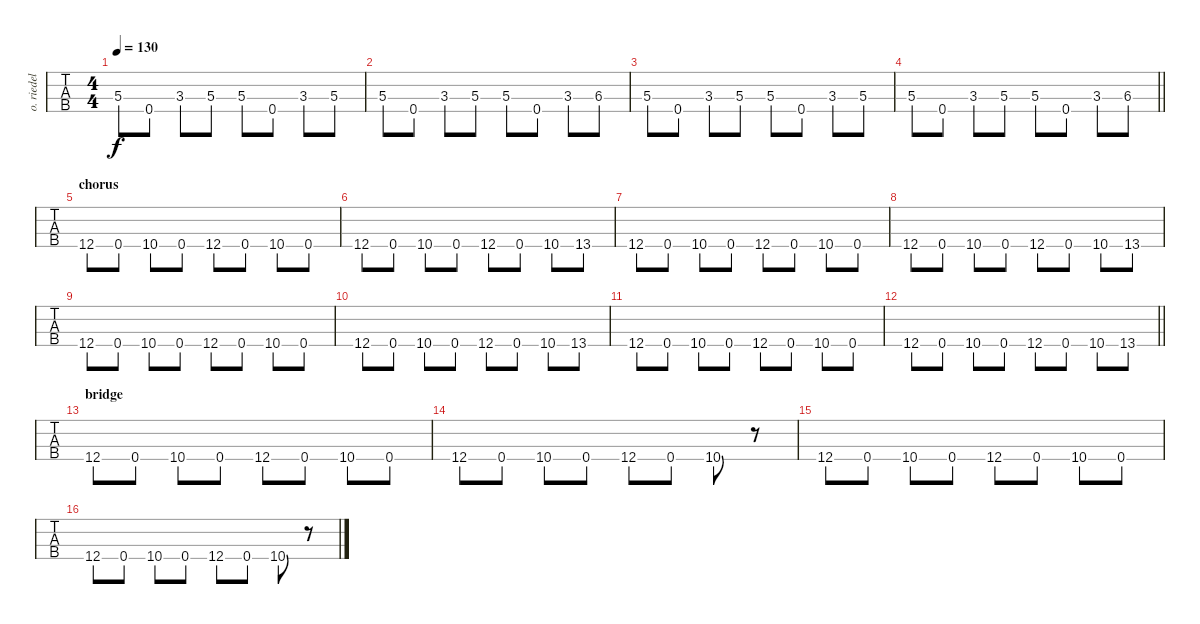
\track ("o. riedel - bass" "o. riedel ") {instrument electricbassfinger}
\staff {tabs}
\tuning (G2 D2 A1 D1) {hide}
\ts (4 4)
\tempo 130
\clef f4
\ks c
5.3.8{dy f} 0.4.8 3.3.8 5.3.8 5.3.8 0.4.8 3.3.8 5.3.8 |
5.3.8 0.4.8 3.3.8 5.3.8 5.3.8 0.4.8 3.3.8 6.3.8 |
5.3.8 0.4.8 3.3.8 5.3.8 5.3.8 0.4.8 3.3.8 5.3.8 |
\barLineRight lightlight
5.3.8 0.4.8 3.3.8 5.3.8 5.3.8 0.4.8 3.3.8 6.3.8 |
\section ("" "chorus")
12.4.8 0.4.8 10.4.8 0.4.8 12.4.8 0.4.8 10.4.8 0.4.8 |
12.4.8 0.4.8 10.4.8 0.4.8 12.4.8 0.4.8 10.4.8 13.4.8 |
12.4.8 0.4.8 10.4.8 0.4.8 12.4.8 0.4.8 10.4.8 0.4.8 |
12.4.8 0.4.8 10.4.8 0.4.8 12.4.8 0.4.8 10.4.8 13.4.8 |
12.4.8 0.4.8 10.4.8 0.4.8 12.4.8 0.4.8 10.4.8 0.4.8 |
12.4.8 0.4.8 10.4.8 0.4.8 12.4.8 0.4.8 10.4.8 13.4.8 |
12.4.8 0.4.8 10.4.8 0.4.8 12.4.8 0.4.8 10.4.8 0.4.8 |
\barLineRight lightlight
12.4.8 0.4.8 10.4.8 0.4.8 12.4.8 0.4.8 10.4.8 13.4.8 |
\section ("" "bridge")
12.4.8 0.4.8 10.4.8 0.4.8 12.4.8 0.4.8 10.4.8 0.4.8 |
12.4.8 0.4.8 10.4.8 0.4.8 12.4.8 0.4.8 10.4.8 r.8 |
12.4.8 0.4.8 10.4.8 0.4.8 12.4.8 0.4.8 10.4.8 0.4.8 |
12.4.8 0.4.8 10.4.8 0.4.8 12.4.8 0.4.8 10.4.8 r.8
